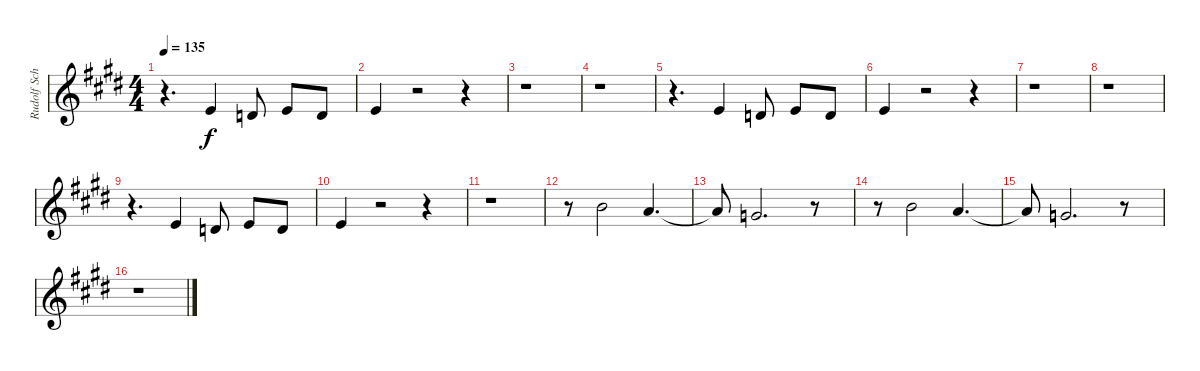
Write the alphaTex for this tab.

\track ("Rudolf Schenker Vocals" "Rudolf Sch") {instrument lead5charang}
\staff {score}
\tuning (E4 B3 G3 D3 A2 E2) {hide}
\ts (4 4)
\tempo 135
\clef g2
\ks e
r.4{d dy f} 9.3.4 7.3.8 9.3.8 7.3.8 |
9.3.4 r.2 r.4 |
r.1 |
r.1 |
r.4{d} 9.3.4 7.3.8 9.3.8 7.3.8 |
9.3.4 r.2 r.4 |
r.1 |
r.1 |
r.4{d} 9.3.4 7.3.8 9.3.8 7.3.8 |
9.3.4 r.2 r.4 |
r.1 |
r.8 12.2.2{volume 10} 10.2.4{d} |
10.2{t}.8 12.3.2{d} r.8 |
r.8 12.2.2 10.2.4{d} |
10.2{t}.8 12.3.2{d} r.8 |
r.1
